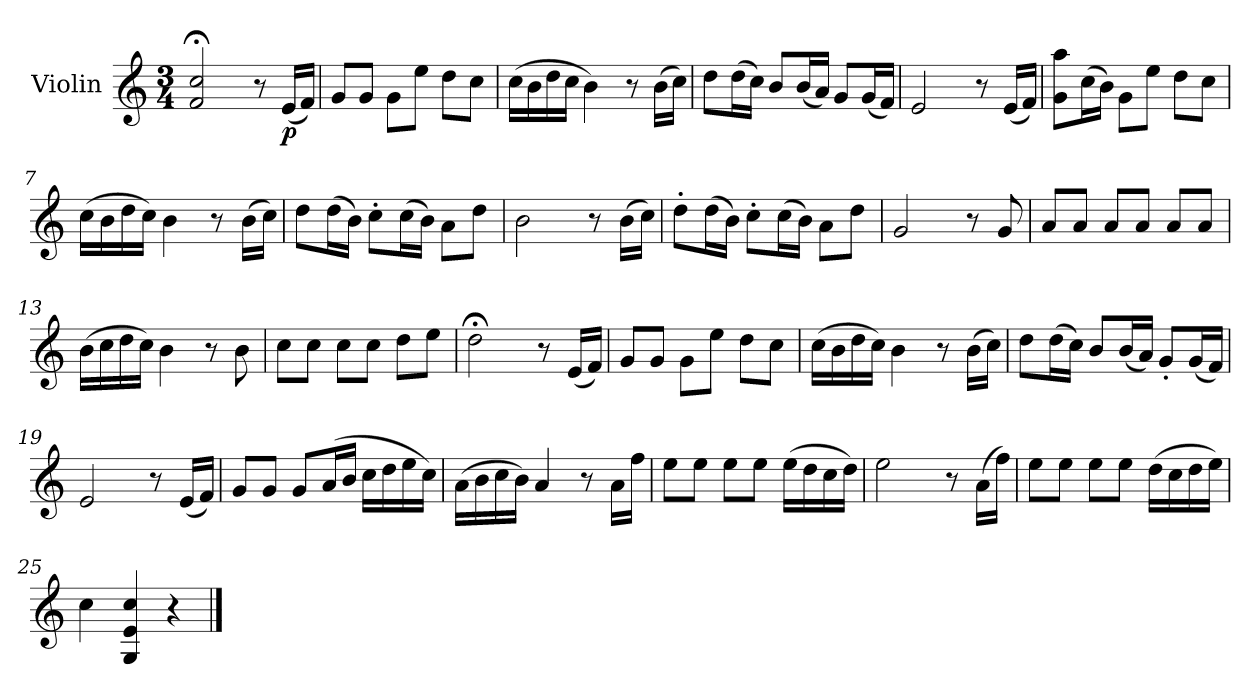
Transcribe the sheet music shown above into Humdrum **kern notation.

**kern	**dynam
*part1	*part1
*staff1	*staff1
*I"Violin	*
*I'Vln.	*
*clefG2	*
*k[]	*
*M3/4	*
=1	=1
2f;</ 2cc;</	.
8r	.
!	!LO:DY:b
(<16e/LL	p
16f/JJ)	.
=2	=2
8g/L	.
8g/J	.
8g\L	.
8ee\J	.
8dd\L	.
8cc\J	.
=3	=3
(>16cc\LL	.
16b\	.
16dd\	.
16cc\JJ	.
4b\)	.
8r	.
(>16b\LL	.
16cc\JJ)	.
=4	=4
8dd\L	.
(>16dd\L	.
16cc\JJ)	.
8b/L	.
(<16b/L	.
16a/JJ)	.
8g/L	.
(<16g/L	.
16f/JJ)	.
=5	=5
2e/	.
8r	.
(<16e/LL	.
16f/JJ)	.
!!LO:LB:g=z
=6	=6
8g\ 8aa\L	.
(>16cc\L	.
16b\JJ)	.
8g\L	.
8ee\J	.
8dd\L	.
8cc\J	.
=7	=7
(>16cc\LL	.
16b\	.
16dd\	.
16cc\JJ)	.
4b\	.
8r	.
(>16b\LL	.
16cc\JJ)	.
=8	=8
8dd\L	.
(>16dd\L	.
16b\JJ)	.
8cc'\L	.
(>16cc\L	.
16b\JJ)	.
8a\L	.
8dd\J	.
=9	=9
2b\	.
8r	.
(>16b\LL	.
16cc\JJ)	.
=10	=10
8dd'\L	.
(>16dd\L	.
16b\JJ)	.
8cc'\L	.
(>16cc\L	.
16b\JJ)	.
8a\L	.
8dd\J	.
!!LO:LB:g=z
=11	=11
2g/	.
8r	.
8g/	.
=12	=12
8a/L	.
8a/J	.
8a/L	.
8a/J	.
8a/L	.
8a/J	.
=13	=13
(>16b\LL	.
16cc\	.
16dd\	.
16cc\JJ)	.
4b\	.
8r	.
8b\	.
=14	=14
8cc\L	.
8cc\J	.
8cc\L	.
8cc\J	.
8dd\L	.
8ee\J	.
=15	=15
2dd;<\	.
8r	.
(<16e/LL	.
16f/JJ)	.
=16	=16
8g/L	.
8g/J	.
8g\L	.
8ee\J	.
8dd\L	.
8cc\J	.
!!LO:LB:g=z
=17	=17
(>16cc\LL	.
16b\	.
16dd\	.
16cc\JJ)	.
4b\	.
8r	.
(>16b\LL	.
16cc\JJ)	.
=18	=18
8dd\L	.
(>16dd\L	.
16cc\JJ)	.
8b/L	.
(<16b/L	.
16a/JJ)	.
8g'/L	.
(<16g/L	.
16f/JJ)	.
=19	=19
2e/	.
8r	.
(<16e/LL	.
16f/JJ)	.
=20	=20
8g/L	.
8g/J	.
8g/L	.
(>16a/L	.
16b/JJ	.
16cc\LL	.
16dd\	.
16ee\	.
16cc\JJ)	.
=21	=21
(>16a\LL	.
16b\	.
16cc\	.
16b\JJ)	.
4a/	.
8r	.
16a\LL	.
16ff\JJ	.
!!LO:LB:g=z
=22	=22
8ee\L	.
8ee\J	.
8ee\L	.
8ee\J	.
(>16ee\LL	.
16dd\	.
16cc\	.
16dd\JJ)	.
=23	=23
2ee\	.
8r	.
(>16a\LL	.
16ff\JJ)	.
=24	=24
8ee\L	.
8ee\J	.
8ee\L	.
8ee\J	.
(>16dd\LL	.
16cc\	.
16dd\	.
16ee\JJ)	.
=25	=25
4cc\	.
4G/ 4e/ 4cc/	.
4r	.
==	==
*-	*-
